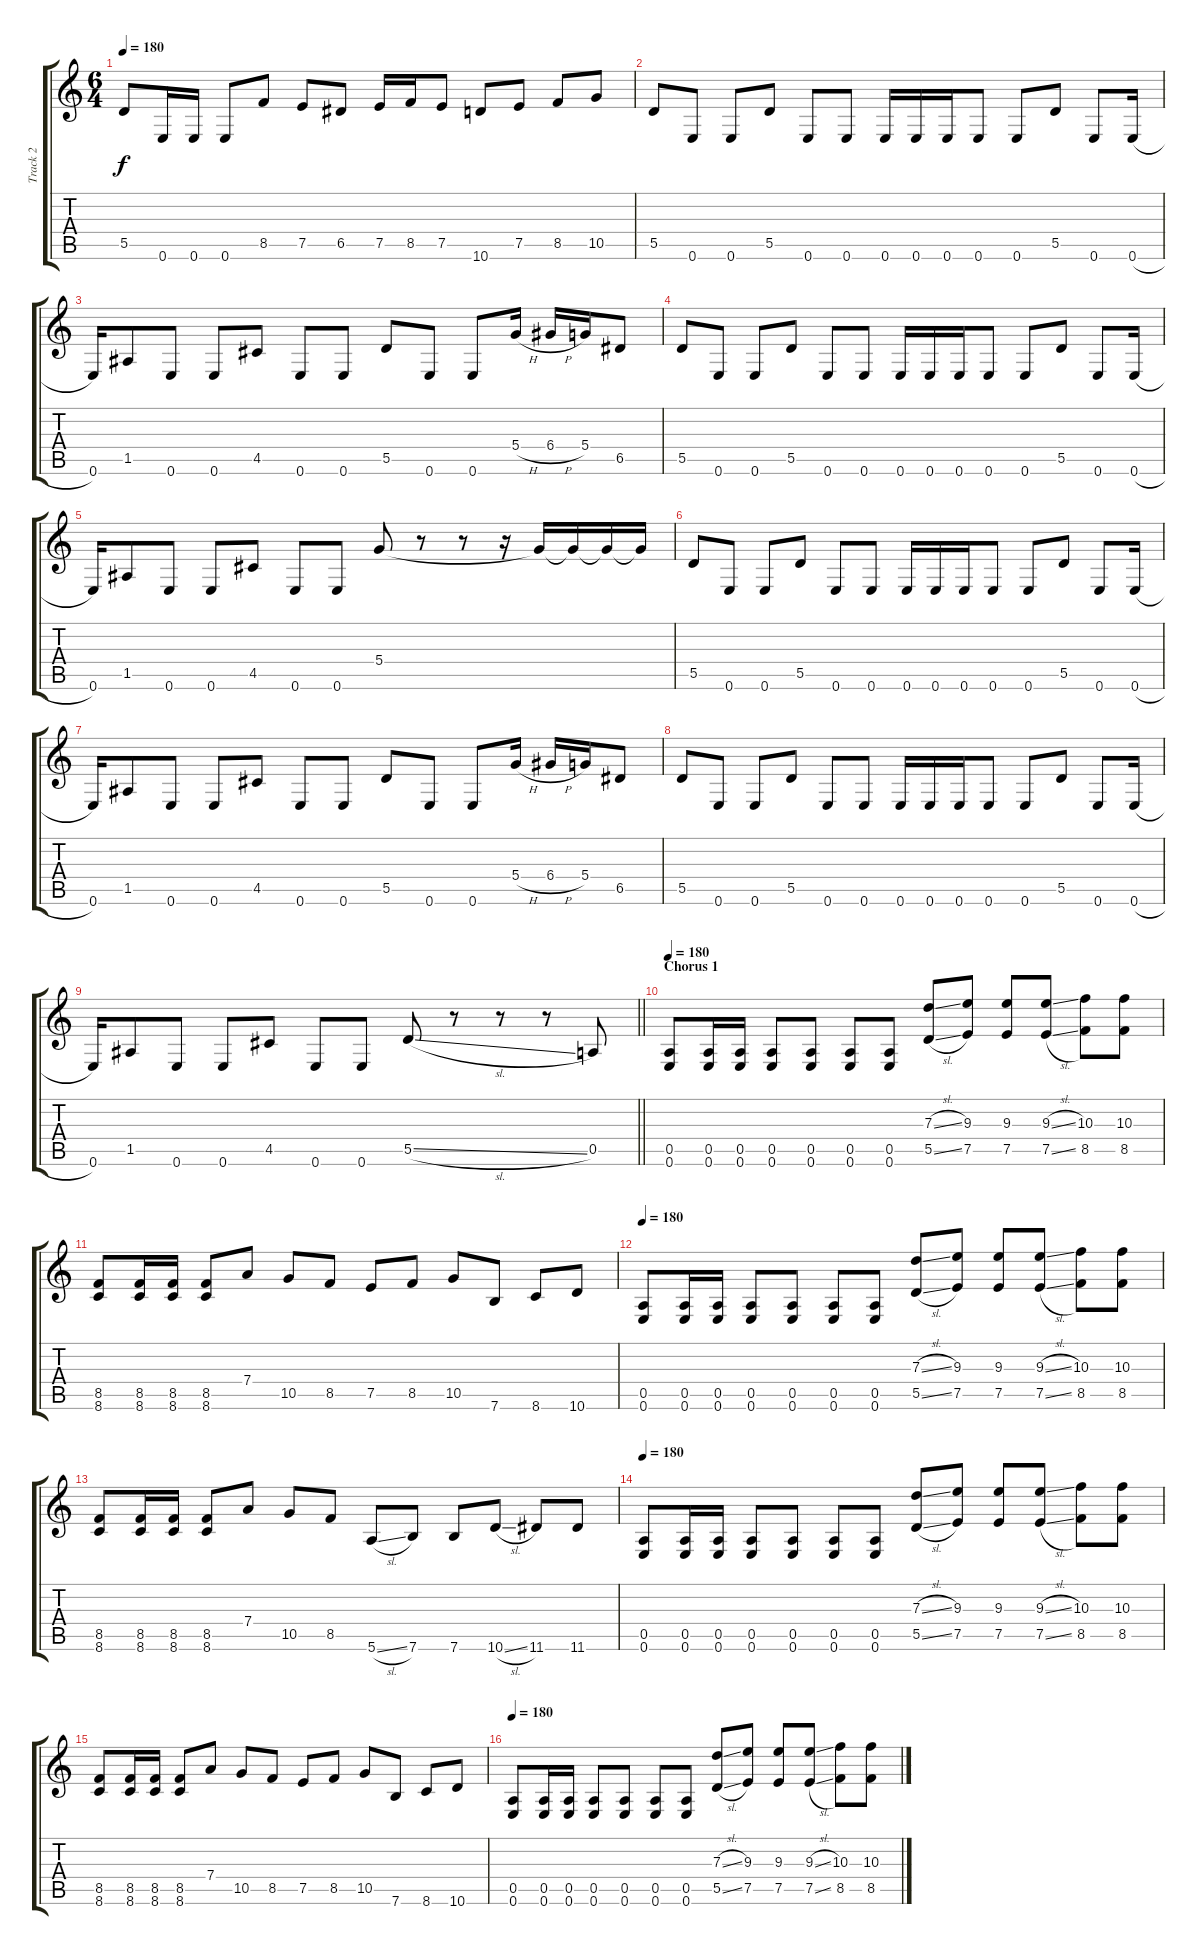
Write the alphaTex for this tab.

\track ("Track 2" "Track 2") {instrument distortionguitar}
\staff {score tabs}
\tuning (E4 B3 G3 D3 A2 E2) {hide}
\ts (6 4)
\tempo 180
\clef g2
\ks c
5.5.8{dy f} 0.6.16 0.6.16 0.6.8 8.5.8 7.5.8 6.5.8 7.5.16 8.5.16 7.5.8 10.6.8 7.5.8 8.5.8 10.5.8 |
5.5.8 0.6.8 0.6.8 5.5.8 0.6.8 0.6.8 0.6.16 0.6.16 0.6.16 0.6.8 0.6.8 5.5.8 0.6.8 0.6{h}.16 |
0.6.16 1.5.8 0.6.8 0.6.8 4.5.8 0.6.8 0.6.8 5.5.8 0.6.8 0.6.8 5.4{h}.16 6.4{h}.16 5.4.16 6.5.8 |
5.5.8 0.6.8 0.6.8 5.5.8 0.6.8 0.6.8 0.6.16 0.6.16 0.6.16 0.6.8 0.6.8 5.5.8 0.6.8 0.6{h}.16 |
0.6.16 1.5.8 0.6.8 0.6.8 4.5.8 0.6.8 0.6.8 5.4.8 r.8 r.8 r.16 5.4{t}.16 5.4{t}.16 5.4{t}.16 5.4{t}.16 |
5.5.8 0.6.8 0.6.8 5.5.8 0.6.8 0.6.8 0.6.16 0.6.16 0.6.16 0.6.8 0.6.8 5.5.8 0.6.8 0.6{h}.16 |
0.6.16 1.5.8 0.6.8 0.6.8 4.5.8 0.6.8 0.6.8 5.5.8 0.6.8 0.6.8 5.4{h}.16 6.4{h}.16 5.4.16 6.5.8 |
5.5.8 0.6.8 0.6.8 5.5.8 0.6.8 0.6.8 0.6.16 0.6.16 0.6.16 0.6.8 0.6.8 5.5.8 0.6.8 0.6{h}.16 |
\barLineRight lightlight
0.6.16 1.5.8 0.6.8 0.6.8 4.5.8 0.6.8 0.6.8 5.5{sl}.8 r.8 r.8 r.8 0.5.8 |
\section ("" "Chorus 1")
\tempo 180
(0.5 0.6).8 (0.5 0.6).16 (0.5 0.6).16 (0.5 0.6).8 (0.5 0.6).8 (0.5 0.6).8 (0.5 0.6).8 (7.3{sl} 5.5{sl}).8 (9.3 7.5).8 (9.3 7.5).8 (9.3{sl} 7.5{sl}).8 (10.3 8.5).8 (10.3 8.5).8 |
(8.5 8.6).8 (8.5 8.6).16 (8.5 8.6).16 (8.5 8.6).8 7.4.8 10.5.8 8.5.8 7.5.8 8.5.8 10.5.8 7.6.8 8.6.8 10.6.8 |
\tempo 180
(0.5 0.6).8 (0.5 0.6).16 (0.5 0.6).16 (0.5 0.6).8 (0.5 0.6).8 (0.5 0.6).8 (0.5 0.6).8 (7.3{sl} 5.5{sl}).8 (9.3 7.5).8 (9.3 7.5).8 (9.3{sl} 7.5{sl}).8 (10.3 8.5).8 (10.3 8.5).8 |
(8.5 8.6).8 (8.5 8.6).16 (8.5 8.6).16 (8.5 8.6).8 7.4.8 10.5.8 8.5.8 5.6{sl}.8 7.6.8 7.6.8 10.6{sl}.8 11.6.8 11.6.8 |
\tempo 180
(0.5 0.6).8 (0.5 0.6).16 (0.5 0.6).16 (0.5 0.6).8 (0.5 0.6).8 (0.5 0.6).8 (0.5 0.6).8 (7.3{sl} 5.5{sl}).8 (9.3 7.5).8 (9.3 7.5).8 (9.3{sl} 7.5{sl}).8 (10.3 8.5).8 (10.3 8.5).8 |
(8.5 8.6).8 (8.5 8.6).16 (8.5 8.6).16 (8.5 8.6).8 7.4.8 10.5.8 8.5.8 7.5.8 8.5.8 10.5.8 7.6.8 8.6.8 10.6.8 |
\tempo 180
(0.5 0.6).8 (0.5 0.6).16 (0.5 0.6).16 (0.5 0.6).8 (0.5 0.6).8 (0.5 0.6).8 (0.5 0.6).8 (7.3{sl} 5.5{sl}).8 (9.3 7.5).8 (9.3 7.5).8 (9.3{sl} 7.5{sl}).8 (10.3 8.5).8 (10.3 8.5).8
